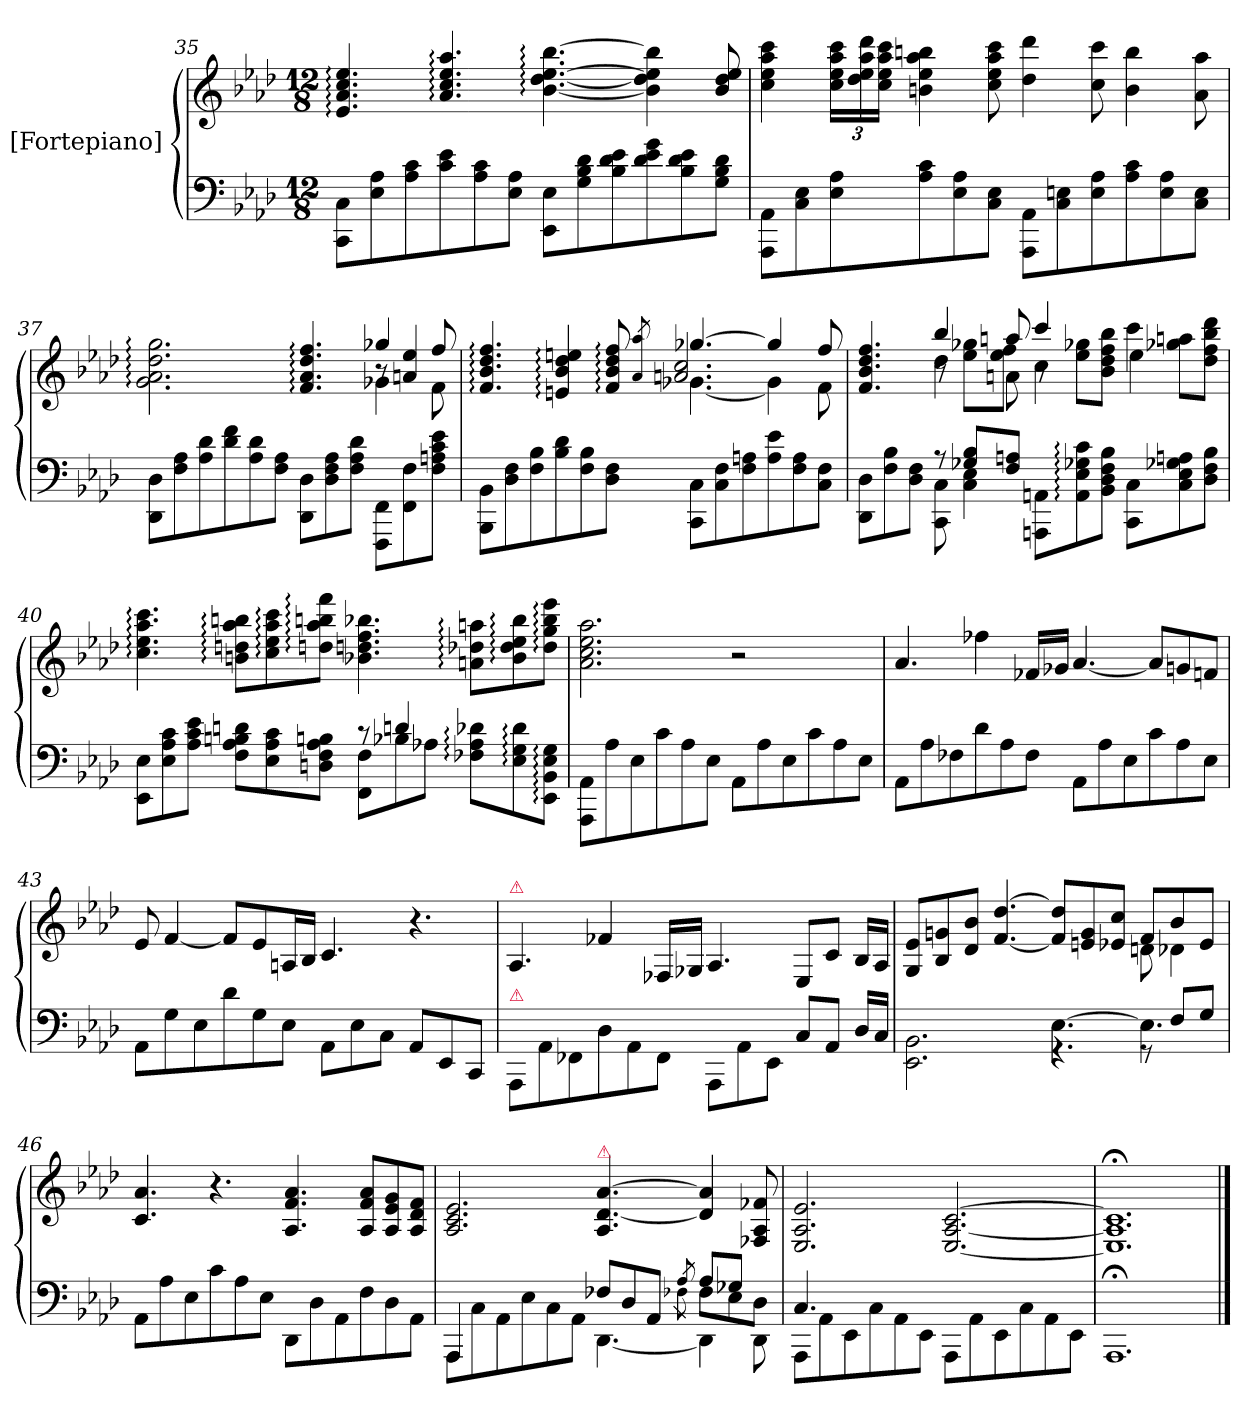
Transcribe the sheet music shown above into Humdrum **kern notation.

**kern	**kern
*part1	*part1
*staff2	*staff1
*I"[Fortepiano]	*
*clefF4	*clefG2
*k[b-e-a-d-]	*k[b-e-a-d-]
*A-:	*A-:
*M12/8	*M12/8
=35	=35
8CC\ 8C\L	4.e-:/ 4.a-:/ 4.cc:/ 4.ee-:/
8E-\ 8A-\	.
8A-\ 8c\	.
8c\ 8e-\	4.a-:/ 4.cc:/ 4.ee-:/ 4.aa-:/
8A-\ 8c\	.
8E-\ 8A-\J	.
8EE-\ 8E-\L	[4.b-:\ [4.dd-:\ [4.ee-:\ [4.bb-:\
8G\ 8B-\ 8d-\	.
8B-\ 8d-\ 8e-\	.
8d-\ 8e-\ 8g\	4b-]\ 4dd-]\ 4ee-]\ 4bb-]\
8B-\ 8d-\ 8e-\	.
8G\ 8B-\ 8d-\J	8b-/ 8dd-/ 8ee-/
=36	=36
8AAA-\ 8AA-\L	4cc\ 4ee-\ 4aa-\ 4ccc\
8C\ 8E-\	.
8E-\ 8A-\	24cc\ 24ee-\ 24aa-\ 24ccc\LL
.	24dd-\ 24ee-\ 24aa-\ 24ddd-\
.	24cc\ 24ee-\ 24aa-\ 24ccc\JJ
8A-\ 8c\	4bn\ 4ee-\ 4aa-\ 4bbn\
8E-\ 8A-\	.
8C\ 8E-\J	8cc\ 8ee-\ 8aa-\ 8ccc\
8AAA-\ 8AA-\L	4dd-\ 4ddd-\
8C\ 8En\	.
8E\ 8A-\	8cc\ 8ccc\
8A-\ 8c\	4b\ 4bb\
8E\ 8A-\	.
8C\ 8E\J	8a-\ 8aa-\
=37	=37
*	*^
*	*	*^
8DD-\ 8D-\L	2.g:\ 2.a-:\ 2.dd-:\ 2.gg:\	2.ryy	2.ryy
8F\ 8A-\	.	.	.
8A-\ 8d-\	.	.	.
8d-\ 8f\	.	.	.
8A-\ 8d-\	.	.	.
8F\ 8A-\J	.	.	.
8DD-\ 8D-\L	4.f:/ 4.a-:/ 4.dd-:/ 4.ff:/	4.ryy	4.ryy
8D-\ 8F\ 8A-\	.	.	.
8F\ 8A-\ 8d-\J	.	.	.
8FFF\ 8FF\L	4gg-X/	4g-X\	8r
8FF\ 8F\	.	.	4an/ 4ee-/
8F\ 8An\ 8c\ 8e-\J	8ff/	8f\	.
=38	=38	=38	=38
8BBB-\ 8BB-\L	4.f:/ 4.b-:/ 4.dd-:/ 4.ff:/	2.ryy	2.ryy
8D-\ 8F\	.	.	.
8F\ 8B-\	.	.	.
8B-\ 8d-\	4en:/ 4b-:/ 4dd-:/ 4een:/	.	.
8F\ 8B-\	.	.	.
8D-\ 8F\J	8f:/ 8b-:/ 8dd-:/ 8ff:/	.	.
.	8qa-/ 8qaa-/	.	.
8CC\ 8C\L	[4.gg-X/	[4.g-X\	2.an/ 2.cc/
8C\ 8F\	.	.	.
8F\ 8An\	.	.	.
8A\ 8e-\	4gg-/]	4g-\]	.
8F\ 8A\	.	.	.
8C\ 8F\J	8ff/	8f\	.
=39	=39	=39	=39
*^	*	*	*
8DD-\ 8D-\L	4.ryy	4.f/ 4.b-/ 4.dd-/ 4.ff/	4.ryy	4.ryy
8F\ 8B-\	.	.	.	.
8D-\ 8F\J	.	.	.	.
8r	8CC\ 8C\	4bb-/	4dd-\	8r
8G-X/ 8B-/L	4C\ 4E-\	.	.	8ee-\ 8gg-X\L
8F/ 8An/J	.	8aan/	8an\	8ee-\ 8ff\J
8AAAn\ 8AAn\L	4ryy	4ccc/	4cc\	8r
8AA:\ 8E-:\ 8G-X:\ 8c:\	.	.	.	8ee-\ 8gg-X\L
8BB-\ 8D-\ 8F\ 8B-\J	2ryy	8ryy	8ryy	8b-\ 8dd-\ 8ff\ 8bb-\J
8CC\ 8C\L	.	4ccc\	4ee-\	8ryy
8C\ 8E-\ 8G-X\ 8An\	.	.	.	8gg-X\ 8aan\L
8D-\ 8F\ 8B-\J	.	8ryy	8ryy	8dd-\ 8ff\ 8bb-\ 8ddd-\J
*	*	*v	*v	*v
=40	=40	=40
8EE-\ 8E-\L	2.ryy	4.cc:\ 4.ee-:\ 4.aa-:\ 4.ccc:\
8E-\ 8A-\ 8c\	.	.
8A-\ 8c\ 8e-\J	.	.
8F\ 8A-\ 8Bn\ 8dn\L	.	8bn:\ 8ddn:\ 8aa-:\ 8bbn:\L
8E-\ 8A-\ 8c\	.	8cc:\ 8ee-:\ 8aa-:\ 8ccc:\
8Dn\ 8F\ 8A-\ 8Bn\J	.	8ddn:\ 8aa-:\ 8bbn:\ 8fff:\J
8r	8FF\ 8F\L	4.b-X\ 4.ddn\ 4.ff\ 4.bb-X\
4dn/	8B-X\	.
.	8A-X\J	.
8F-X:\ 8A-:\ 8d-X:\L	8ryy	8an:\ 8dd-X:\ 8aan:\L
8E-:\ 8G:\ 8d-:\	4ryy	8b-:\ 8dd-:\ 8ee-:\ 8bb-:\
8EE-:\ 8BB-:\ 8E-:\ 8G:\J	.	8dd-:\ 8gg:\ 8bb-:\ 8eee-:\J
*v	*v	*
=41	=41
8AAA-\ 8AA-\L	2.a-\ 2.cc\ 2.ee-\ 2.aa-\
8A-\	.
8E-\	.
8c\	.
8A-\	.
8E-\J	.
!	!LO:N:vis=2
8AA-\L	2.r
8A-\	.
8E-\	.
8c\	.
8A-\	.
8E-\J	.
=42	=42
8AA-\L	4.a-/
8A-\	.
8F-X\	.
8d-\	4ff-X\
8A-\	.
8F-\J	16f-X/LL
.	16g-X/JJ
8AA-\L	[4.a-/
8A-\	.
8E-\	.
8c\	8a-/L]
8A-\	8gn/
8E-\J	8fn/J
=43	=43
8AA-\L	8e-/
8G\	[4f/
8E-\	.
8d-\	8f/L]
8G\	8e-/
8E-\J	16An/L
.	16B-/JJ
8AA-\L	4.c/
8E-\	.
8C\J	.
8AA-/L	4.r
8EE-/	.
8CC/J	.
=44	=44
!	!LO:TX:a:color=crimson:t=⚠
!LO:TX:a:color=crimson:t=⚠	!
8AAA-\L	4.A-/
8AA-\	.
8FF-X\	.
8D-\	4f-X/
8AA-\	.
8FF-\J	16F-X/LL
.	16G-X/JJ
8AAA-\L	4.A-/
8AA-\	.
8EE-\J	.
8CL	8E-/L
8AA-J	8c/J
16D-LL	16B-/LL
16CJJ	16A-/JJ
=45	=45
*^	*^
2.EE-\ 2.BB-\	2.ryy	8G/ 8e-/L	2.ryy
.	.	8B-/ 8gn/	.
.	.	8d-/ 8b-/J	.
.	.	[4.f/ [4.dd-/	.
[4.E-\	4.r	8f]/ 8dd-]/L	4.ryy
.	.	8en/ 8g/	.
.	.	8e-X/ 8cc/J	.
4.E-\]	8r	8f/L	8dn\
.	8F/L	8b-/	4d-X\
.	8G/J	8e-/J	.
*v	*v	*	*
*	*v	*v
=46	=46
8AA-\L	4.c/ 4.a-/
8A-\	.
8E-\	.
8c\	4.r
8A-\	.
8E-\J	.
8DD-\L	4.A-/ 4.f/ 4.a-/
8D-\	.
8AA-\	.
8F\	8A-/ 8f/ 8a-/L
8D-\	8A-/ 8e-/ 8g/
8AA-\J	8A-/ 8d-/ 8f/J
=47	=47
*^	*
*	*^	*
4AAA-/	8AAA-\L	2.ryy	2.A-/ 2.c/ 2.e-/
.	8C\	.	.
4ryy	8AA-\	.	.
.	8E-\	.	.
4ryy	8C\	.	.
.	8AA-\J	.	.
!	!	!	!LO:TX:a:color=crimson:t=⚠
8F-X/L	[4.DD-\	4.ryy	4.A-/ [4.d-/ [4.a-/
8D-/	.	.	.
8AA-/J	.	.	.
8qF-X\	.	8qA-/	.
8F-\L	4DD-\]	8A-/L	4d-]/ 4a-]/
8E-\	.	8G-X/J	.
8D-\J	8DD-\	8ryy	8F-X/ 8A-/ 8f-X/
*	*v	*v	*
=48	=48	=48
4.C/	8AAA-\L	2.E-/ 2.A-/ 2.e-/
.	8AA-\	.
.	8EE-\	.
4.ryy	8C\	.
.	8AA-\	.
.	8EE-\J	.
2.ryy	8AAA-\L	[2.E-/ [2.A-/ [2.c/
.	8AA-\	.
.	8EE-\	.
.	8C\	.
.	8AA-\	.
.	8EE-\J	.
*v	*v	*
=49	=49
1.AAA-;\	1.E-];</ 1.A-];</ 1.c];</
==	==
*-	*-
